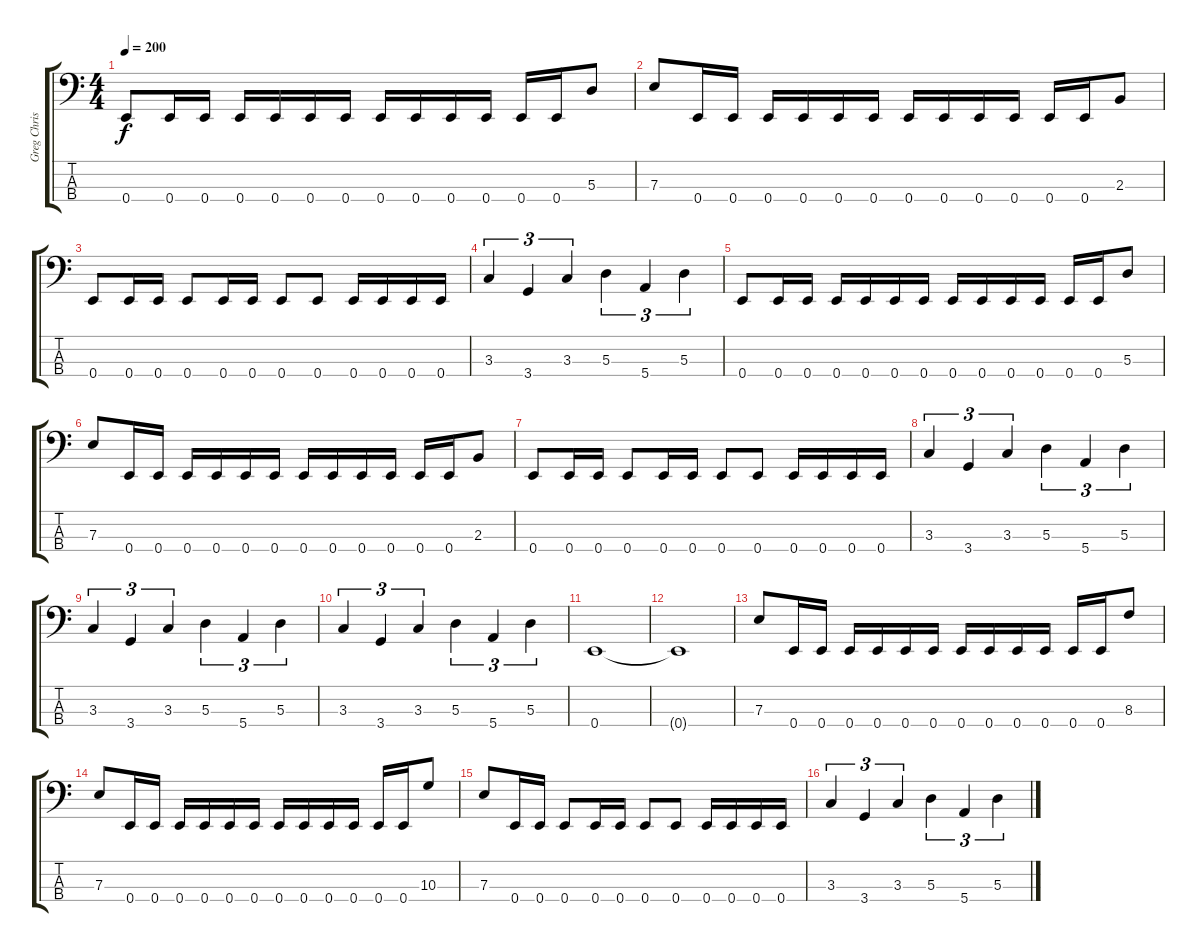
\track ("Greg Christian" "Greg Chris") {instrument electricbassfinger}
\staff {score tabs}
\tuning (G2 D2 A1 E1) {hide}
\ts (4 4)
\tempo 200
\clef f4
\ks c
0.4.8{dy f} 0.4.16 0.4.16 0.4.16 0.4.16 0.4.16 0.4.16 0.4.16 0.4.16 0.4.16 0.4.16 0.4.16 0.4.16 5.3.8 |
7.3.8 0.4.16 0.4.16 0.4.16 0.4.16 0.4.16 0.4.16 0.4.16 0.4.16 0.4.16 0.4.16 0.4.16 0.4.16 2.3.8 |
0.4.8 0.4.16 0.4.16 0.4.8 0.4.16 0.4.16 0.4.8 0.4.8 0.4.16 0.4.16 0.4.16 0.4.16 |
3.3.4{tu (3 2)} 3.4.4{tu (3 2)} 3.3.4{tu (3 2)} 5.3.4{tu (3 2)} 5.4.4{tu (3 2)} 5.3.4{tu (3 2)} |
0.4.8 0.4.16 0.4.16 0.4.16 0.4.16 0.4.16 0.4.16 0.4.16 0.4.16 0.4.16 0.4.16 0.4.16 0.4.16 5.3.8 |
7.3.8 0.4.16 0.4.16 0.4.16 0.4.16 0.4.16 0.4.16 0.4.16 0.4.16 0.4.16 0.4.16 0.4.16 0.4.16 2.3.8 |
0.4.8 0.4.16 0.4.16 0.4.8 0.4.16 0.4.16 0.4.8 0.4.8 0.4.16 0.4.16 0.4.16 0.4.16 |
3.3.4{tu (3 2)} 3.4.4{tu (3 2)} 3.3.4{tu (3 2)} 5.3.4{tu (3 2)} 5.4.4{tu (3 2)} 5.3.4{tu (3 2)} |
3.3.4{tu (3 2)} 3.4.4{tu (3 2)} 3.3.4{tu (3 2)} 5.3.4{tu (3 2)} 5.4.4{tu (3 2)} 5.3.4{tu (3 2)} |
3.3.4{tu (3 2)} 3.4.4{tu (3 2)} 3.3.4{tu (3 2)} 5.3.4{tu (3 2)} 5.4.4{tu (3 2)} 5.3.4{tu (3 2)} |
0.4.1 |
0.4{t}.1 |
7.3.8 0.4.16 0.4.16 0.4.16 0.4.16 0.4.16 0.4.16 0.4.16 0.4.16 0.4.16 0.4.16 0.4.16 0.4.16 8.3.8 |
7.3.8 0.4.16 0.4.16 0.4.16 0.4.16 0.4.16 0.4.16 0.4.16 0.4.16 0.4.16 0.4.16 0.4.16 0.4.16 10.3.8 |
7.3.8 0.4.16 0.4.16 0.4.8 0.4.16 0.4.16 0.4.8 0.4.8 0.4.16 0.4.16 0.4.16 0.4.16 |
3.3.4{tu (3 2)} 3.4.4{tu (3 2)} 3.3.4{tu (3 2)} 5.3.4{tu (3 2)} 5.4.4{tu (3 2)} 5.3.4{tu (3 2)}
